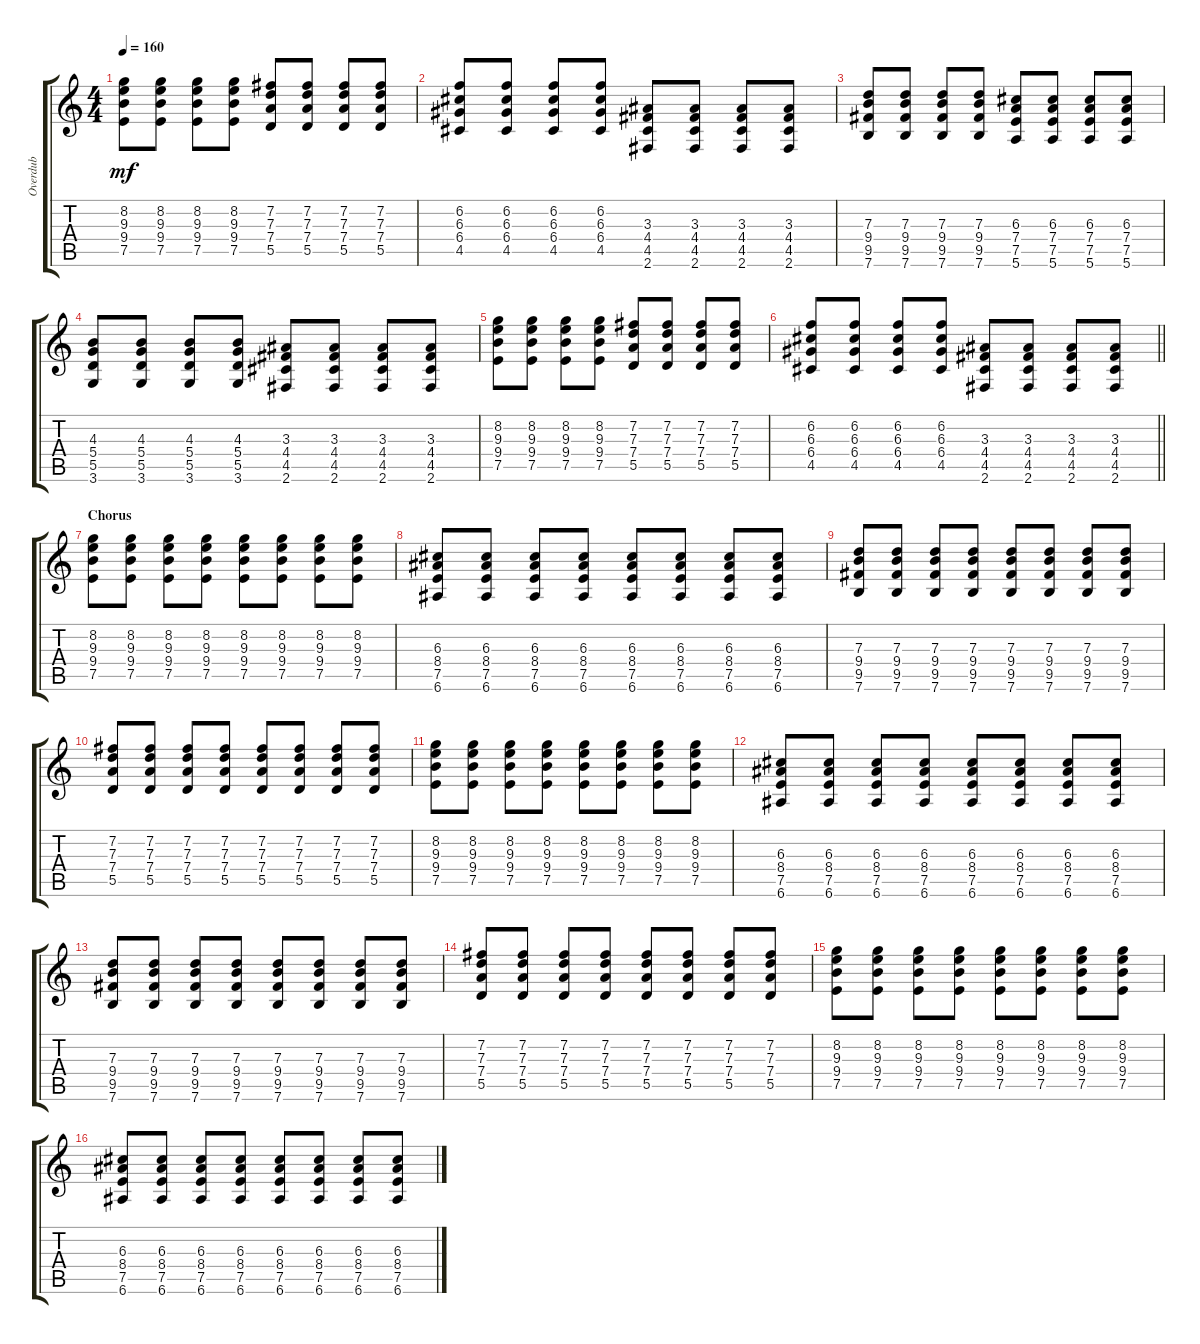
\track ("Overdub" "Overdub") {instrument distortionguitar}
\staff {score tabs}
\tuning (E4 B3 G3 D3 A2 E2) {hide}
\ts (4 4)
\tempo 160
\clef g2
\ks c
(8.2 9.3 9.4 7.5).8{dy mf} (8.2 9.3 9.4 7.5).8 (8.2 9.3 9.4 7.5).8 (8.2 9.3 9.4 7.5).8 (7.2 7.3 7.4 5.5).8 (7.2 7.3 7.4 5.5).8 (7.2 7.3 7.4 5.5).8 (7.2 7.3 7.4 5.5).8 |
(6.2 6.3 6.4 4.5).8 (6.2 6.3 6.4 4.5).8 (6.2 6.3 6.4 4.5).8 (6.2 6.3 6.4 4.5).8 (3.3 4.4 4.5 2.6).8 (3.3 4.4 4.5 2.6).8 (3.3 4.4 4.5 2.6).8 (3.3 4.4 4.5 2.6).8 |
(7.3 9.4 9.5 7.6).8 (7.3 9.4 9.5 7.6).8 (7.3 9.4 9.5 7.6).8 (7.3 9.4 9.5 7.6).8 (6.3 7.4 7.5 5.6).8 (6.3 7.4 7.5 5.6).8 (6.3 7.4 7.5 5.6).8 (6.3 7.4 7.5 5.6).8 |
(4.3 5.4 5.5 3.6).8 (4.3 5.4 5.5 3.6).8 (4.3 5.4 5.5 3.6).8 (4.3 5.4 5.5 3.6).8 (3.3 4.4 4.5 2.6).8 (3.3 4.4 4.5 2.6).8 (3.3 4.4 4.5 2.6).8 (3.3 4.4 4.5 2.6).8 |
(8.2 9.3 9.4 7.5).8 (8.2 9.3 9.4 7.5).8 (8.2 9.3 9.4 7.5).8 (8.2 9.3 9.4 7.5).8 (7.2 7.3 7.4 5.5).8 (7.2 7.3 7.4 5.5).8 (7.2 7.3 7.4 5.5).8 (7.2 7.3 7.4 5.5).8 |
\barLineRight lightlight
(6.2 6.3 6.4 4.5).8 (6.2 6.3 6.4 4.5).8 (6.2 6.3 6.4 4.5).8 (6.2 6.3 6.4 4.5).8 (3.3 4.4 4.5 2.6).8 (3.3 4.4 4.5 2.6).8 (3.3 4.4 4.5 2.6).8 (3.3 4.4 4.5 2.6).8 |
\section ("" "Chorus")
(8.2 9.3 9.4 7.5).8 (8.2 9.3 9.4 7.5).8 (8.2 9.3 9.4 7.5).8 (8.2 9.3 9.4 7.5).8 (8.2 9.3 9.4 7.5).8 (8.2 9.3 9.4 7.5).8 (8.2 9.3 9.4 7.5).8 (8.2 9.3 9.4 7.5).8 |
(6.3 8.4 7.5 6.6).8 (6.3 8.4 7.5 6.6).8 (6.3 8.4 7.5 6.6).8 (6.3 8.4 7.5 6.6).8 (6.3 8.4 7.5 6.6).8 (6.3 8.4 7.5 6.6).8 (6.3 8.4 7.5 6.6).8 (6.3 8.4 7.5 6.6).8 |
(7.3 9.4 9.5 7.6).8 (7.3 9.4 9.5 7.6).8 (7.3 9.4 9.5 7.6).8 (7.3 9.4 9.5 7.6).8 (7.3 9.4 9.5 7.6).8 (7.3 9.4 9.5 7.6).8 (7.3 9.4 9.5 7.6).8 (7.3 9.4 9.5 7.6).8 |
(7.2 7.3 7.4 5.5).8 (7.2 7.3 7.4 5.5).8 (7.2 7.3 7.4 5.5).8 (7.2 7.3 7.4 5.5).8 (7.2 7.3 7.4 5.5).8 (7.2 7.3 7.4 5.5).8 (7.2 7.3 7.4 5.5).8 (7.2 7.3 7.4 5.5).8 |
(8.2 9.3 9.4 7.5).8 (8.2 9.3 9.4 7.5).8 (8.2 9.3 9.4 7.5).8 (8.2 9.3 9.4 7.5).8 (8.2 9.3 9.4 7.5).8 (8.2 9.3 9.4 7.5).8 (8.2 9.3 9.4 7.5).8 (8.2 9.3 9.4 7.5).8 |
(6.3 8.4 7.5 6.6).8 (6.3 8.4 7.5 6.6).8 (6.3 8.4 7.5 6.6).8 (6.3 8.4 7.5 6.6).8 (6.3 8.4 7.5 6.6).8 (6.3 8.4 7.5 6.6).8 (6.3 8.4 7.5 6.6).8 (6.3 8.4 7.5 6.6).8 |
(7.3 9.4 9.5 7.6).8 (7.3 9.4 9.5 7.6).8 (7.3 9.4 9.5 7.6).8 (7.3 9.4 9.5 7.6).8 (7.3 9.4 9.5 7.6).8 (7.3 9.4 9.5 7.6).8 (7.3 9.4 9.5 7.6).8 (7.3 9.4 9.5 7.6).8 |
(7.2 7.3 7.4 5.5).8 (7.2 7.3 7.4 5.5).8 (7.2 7.3 7.4 5.5).8 (7.2 7.3 7.4 5.5).8 (7.2 7.3 7.4 5.5).8 (7.2 7.3 7.4 5.5).8 (7.2 7.3 7.4 5.5).8 (7.2 7.3 7.4 5.5).8 |
(8.2 9.3 9.4 7.5).8 (8.2 9.3 9.4 7.5).8 (8.2 9.3 9.4 7.5).8 (8.2 9.3 9.4 7.5).8 (8.2 9.3 9.4 7.5).8 (8.2 9.3 9.4 7.5).8 (8.2 9.3 9.4 7.5).8 (8.2 9.3 9.4 7.5).8 |
(6.3 8.4 7.5 6.6).8 (6.3 8.4 7.5 6.6).8 (6.3 8.4 7.5 6.6).8 (6.3 8.4 7.5 6.6).8 (6.3 8.4 7.5 6.6).8 (6.3 8.4 7.5 6.6).8 (6.3 8.4 7.5 6.6).8 (6.3 8.4 7.5 6.6).8
